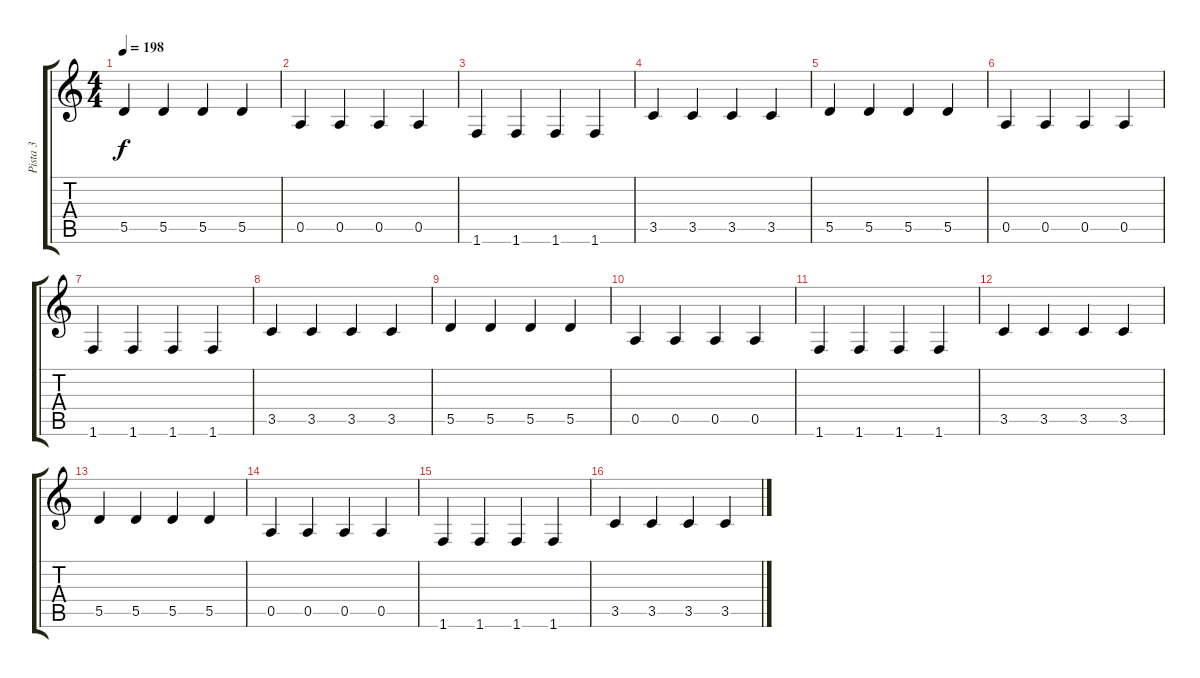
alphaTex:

\track ("Pista 3" "Pista 3") {instrument electricbasspick}
\staff {score tabs}
\tuning (E4 B3 G3 D3 A2 E2) {hide}
\ts (4 4)
\tempo 198
\clef g2
\ks c
5.5.4{dy f} 5.5.4 5.5.4 5.5.4 |
0.5.4 0.5.4 0.5.4 0.5.4 |
1.6.4 1.6.4 1.6.4 1.6.4 |
3.5.4 3.5.4 3.5.4 3.5.4 |
5.5.4 5.5.4 5.5.4 5.5.4 |
0.5.4 0.5.4 0.5.4 0.5.4 |
1.6.4 1.6.4 1.6.4 1.6.4 |
3.5.4 3.5.4 3.5.4 3.5.4 |
5.5.4 5.5.4 5.5.4 5.5.4 |
0.5.4 0.5.4 0.5.4 0.5.4 |
1.6.4 1.6.4 1.6.4 1.6.4 |
3.5.4 3.5.4 3.5.4 3.5.4 |
5.5.4 5.5.4 5.5.4 5.5.4 |
0.5.4 0.5.4 0.5.4 0.5.4 |
1.6.4 1.6.4 1.6.4 1.6.4 |
3.5.4 3.5.4 3.5.4 3.5.4
